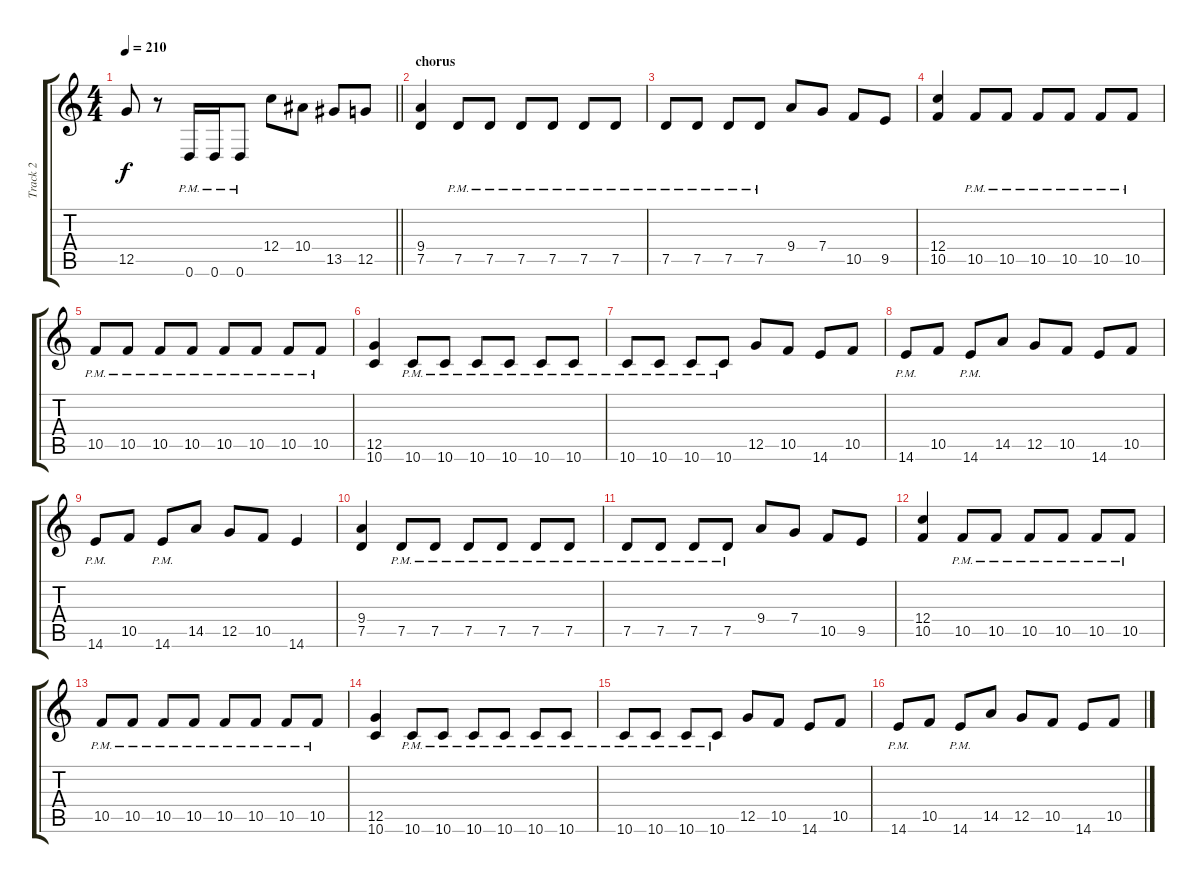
\track ("Track 2" "Track 2") {instrument distortionguitar}
\staff {score tabs}
\tuning (D4 A3 F3 C3 G2 D2) {hide}
\ts (4 4)
\tempo 210
\clef g2
\barLineRight lightlight
\ks c
12.5.8{dy f} r.8 0.6{pm}.16 0.6{pm}.16 0.6{pm}.8 12.4.8 10.4.8 13.5.8 12.5.8 |
\section ("" "chorus")
(9.4 7.5).4 7.5{pm}.8 7.5{pm}.8 7.5{pm}.8 7.5{pm}.8 7.5{pm}.8 7.5{pm}.8 |
7.5{pm}.8 7.5{pm}.8 7.5{pm}.8 7.5{pm}.8 9.4.8 7.4.8 10.5.8 9.5.8 |
(12.4 10.5).4 10.5{pm}.8 10.5{pm}.8 10.5{pm}.8 10.5{pm}.8 10.5{pm}.8 10.5{pm}.8 |
10.5{pm}.8 10.5{pm}.8 10.5{pm}.8 10.5{pm}.8 10.5{pm}.8 10.5{pm}.8 10.5{pm}.8 10.5{pm}.8 |
(12.5 10.6).4 10.6{pm}.8 10.6{pm}.8 10.6{pm}.8 10.6{pm}.8 10.6{pm}.8 10.6{pm}.8 |
10.6{pm}.8 10.6{pm}.8 10.6{pm}.8 10.6{pm}.8 12.5.8 10.5.8 14.6.8 10.5.8 |
14.6{pm}.8 10.5.8 14.6{pm}.8 14.5.8 12.5.8 10.5.8 14.6.8 10.5.8 |
14.6{pm}.8 10.5.8 14.6{pm}.8 14.5.8 12.5.8 10.5.8 14.6.4 |
(9.4 7.5).4 7.5{pm}.8 7.5{pm}.8 7.5{pm}.8 7.5{pm}.8 7.5{pm}.8 7.5{pm}.8 |
7.5{pm}.8 7.5{pm}.8 7.5{pm}.8 7.5{pm}.8 9.4.8 7.4.8 10.5.8 9.5.8 |
(12.4 10.5).4 10.5{pm}.8 10.5{pm}.8 10.5{pm}.8 10.5{pm}.8 10.5{pm}.8 10.5{pm}.8 |
10.5{pm}.8 10.5{pm}.8 10.5{pm}.8 10.5{pm}.8 10.5{pm}.8 10.5{pm}.8 10.5{pm}.8 10.5{pm}.8 |
(12.5 10.6).4 10.6{pm}.8 10.6{pm}.8 10.6{pm}.8 10.6{pm}.8 10.6{pm}.8 10.6{pm}.8 |
10.6{pm}.8 10.6{pm}.8 10.6{pm}.8 10.6{pm}.8 12.5.8 10.5.8 14.6.8 10.5.8 |
14.6{pm}.8 10.5.8 14.6{pm}.8 14.5.8 12.5.8 10.5.8 14.6.8 10.5.8
